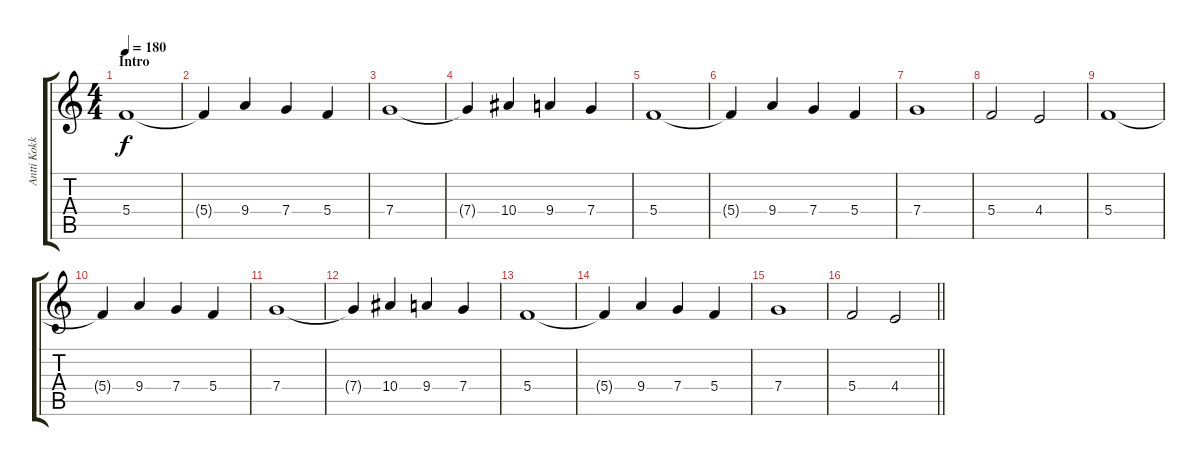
\track ("Antti Kokko - Lead Guitar" "Antti Kokk") {instrument distortionguitar}
\staff {score tabs}
\tuning (D4 A3 F3 C3 G2 D2) {hide}
\ts (4 4)
\section ("" "Intro")
\tempo 180
\clef g2
\ks c
5.4.1{dy f instrument distortionguitar} |
5.4{t}.4 9.4.4 7.4.4 5.4.4 |
7.4.1 |
7.4{t}.4 10.4.4 9.4.4 7.4.4 |
5.4.1 |
5.4{t}.4 9.4.4 7.4.4 5.4.4 |
7.4.1 |
5.4.2 4.4.2 |
5.4.1 |
5.4{t}.4 9.4.4 7.4.4 5.4.4 |
7.4.1 |
7.4{t}.4 10.4.4 9.4.4 7.4.4 |
5.4.1 |
5.4{t}.4 9.4.4 7.4.4 5.4.4 |
7.4.1 |
\barLineRight lightlight
5.4.2 4.4.2
